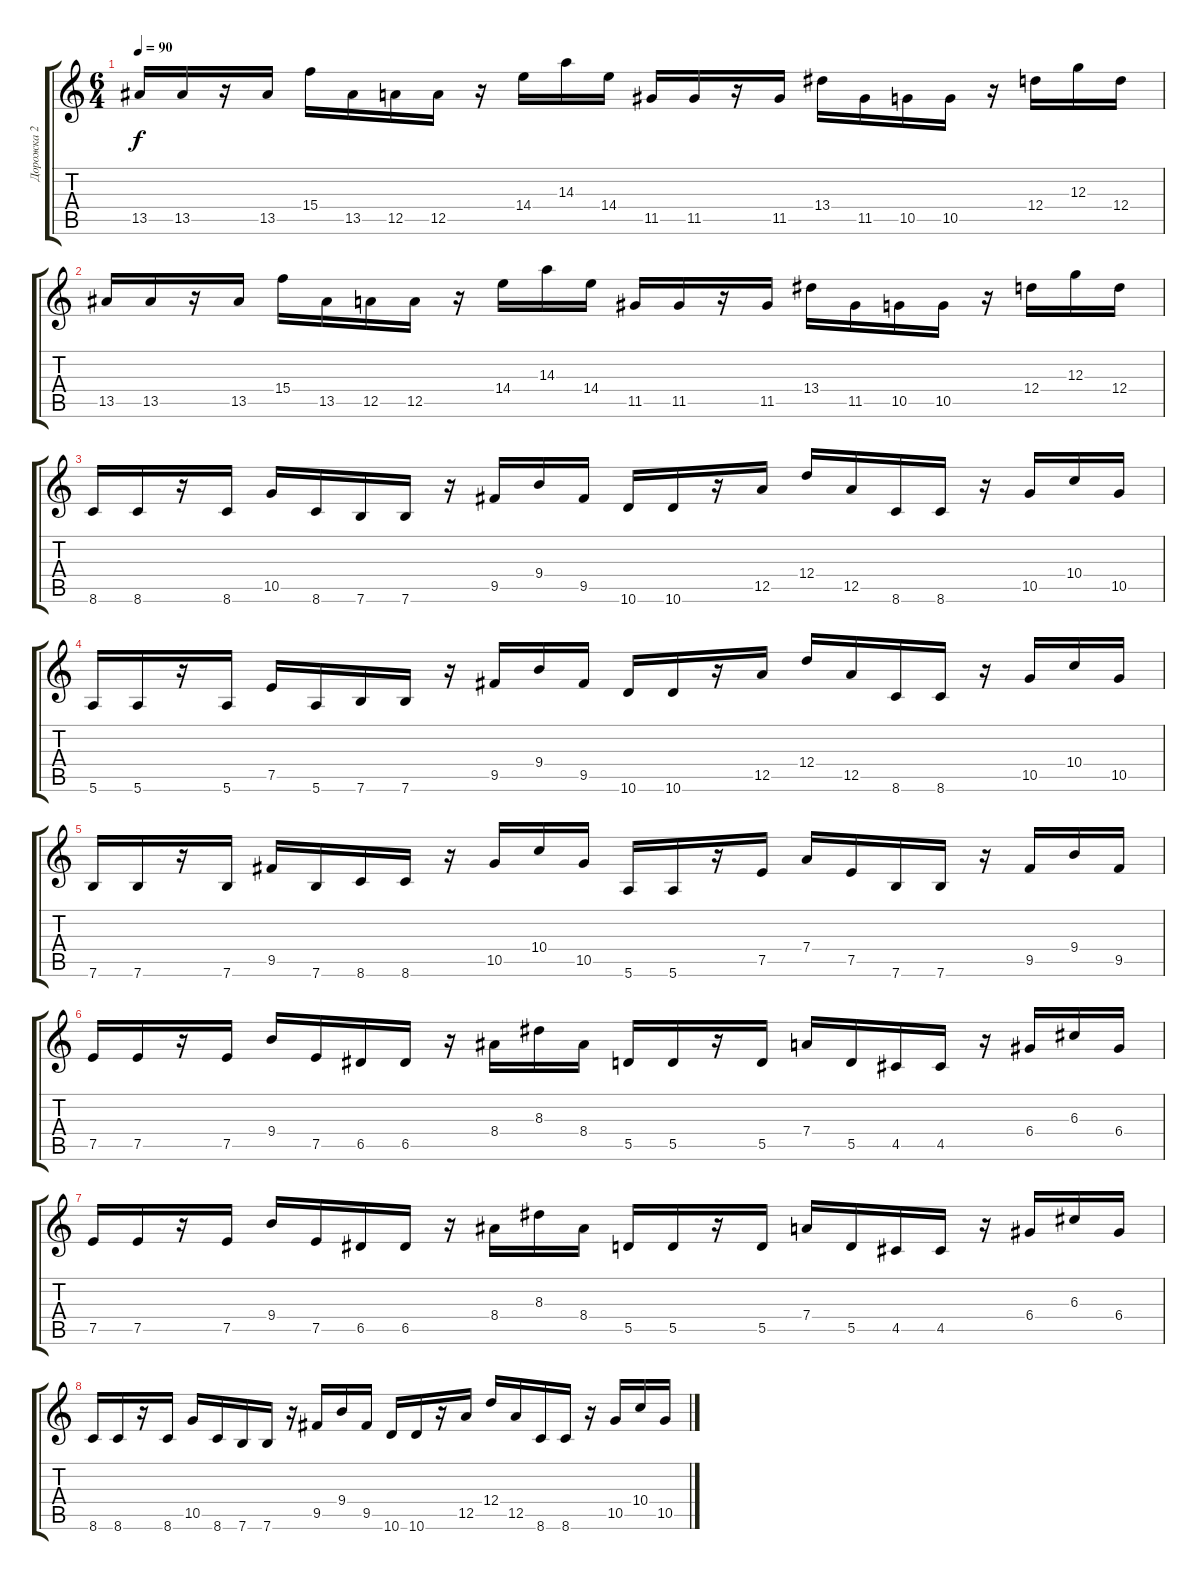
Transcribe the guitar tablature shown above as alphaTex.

\track ("Дорожка 2" "Дорожка 2") {instrument electricbasspick}
\staff {score tabs}
\tuning (E4 B3 G3 D3 A2 E2) {hide}
\ts (6 4)
\tempo 90
\clef g2
\ks c
13.5.16{dy f} 13.5.16 r.16 13.5.16 15.4.16 13.5.16 12.5.16 12.5.16 r.16 14.4.16 14.3.16 14.4.16 11.5.16 11.5.16 r.16 11.5.16 13.4.16 11.5.16 10.5.16 10.5.16 r.16 12.4.16 12.3.16 12.4.16 |
13.5.16 13.5.16 r.16 13.5.16 15.4.16 13.5.16 12.5.16 12.5.16 r.16 14.4.16 14.3.16 14.4.16 11.5.16 11.5.16 r.16 11.5.16 13.4.16 11.5.16 10.5.16 10.5.16 r.16 12.4.16 12.3.16 12.4.16 |
8.6.16 8.6.16 r.16 8.6.16 10.5.16 8.6.16 7.6.16 7.6.16 r.16 9.5.16 9.4.16 9.5.16 10.6.16 10.6.16 r.16 12.5.16 12.4.16 12.5.16 8.6.16 8.6.16 r.16 10.5.16 10.4.16 10.5.16 |
5.6.16 5.6.16 r.16 5.6.16 7.5.16 5.6.16 7.6.16 7.6.16 r.16 9.5.16 9.4.16 9.5.16 10.6.16 10.6.16 r.16 12.5.16 12.4.16 12.5.16 8.6.16 8.6.16 r.16 10.5.16 10.4.16 10.5.16 |
7.6.16 7.6.16 r.16 7.6.16 9.5.16 7.6.16 8.6.16 8.6.16 r.16 10.5.16 10.4.16 10.5.16 5.6.16 5.6.16 r.16 7.5.16 7.4.16 7.5.16 7.6.16 7.6.16 r.16 9.5.16 9.4.16 9.5.16 |
7.5.16 7.5.16 r.16 7.5.16 9.4.16 7.5.16 6.5.16 6.5.16 r.16 8.4.16 8.3.16 8.4.16 5.5.16 5.5.16 r.16 5.5.16 7.4.16 5.5.16 4.5.16 4.5.16 r.16 6.4.16 6.3.16 6.4.16 |
7.5.16 7.5.16 r.16 7.5.16 9.4.16 7.5.16 6.5.16 6.5.16 r.16 8.4.16 8.3.16 8.4.16 5.5.16 5.5.16 r.16 5.5.16 7.4.16 5.5.16 4.5.16 4.5.16 r.16 6.4.16 6.3.16 6.4.16 |
8.6.16 8.6.16 r.16 8.6.16 10.5.16 8.6.16 7.6.16 7.6.16 r.16 9.5.16 9.4.16 9.5.16 10.6.16 10.6.16 r.16 12.5.16 12.4.16 12.5.16 8.6.16 8.6.16 r.16 10.5.16 10.4.16 10.5.16
